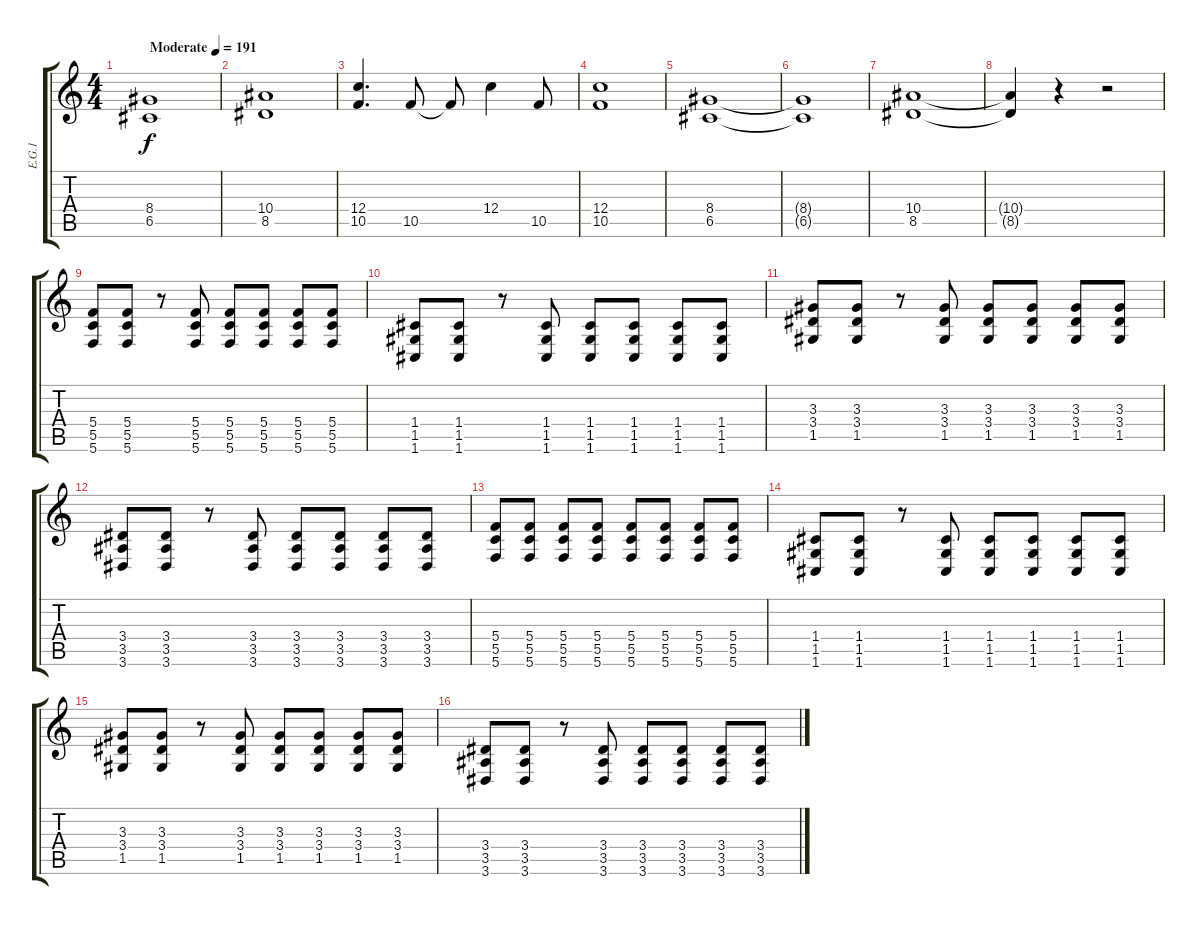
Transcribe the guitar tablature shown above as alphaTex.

\track ("E.G.1" "E.G.1") {instrument distortionguitar}
\staff {score tabs}
\tuning (D4 A3 F3 C3 G2 C2) {hide}
\ts (4 4)
\tempo (191 "Moderate")
\clef g2
\ks c
(8.4 6.5).1{dy f instrument distortionguitar} |
(10.4 8.5).1 |
(12.4 10.5).4{d} 10.5.8 10.5{t}.8 12.4.4 10.5.8 |
(12.4 10.5).1 |
(8.4 6.5).1 |
(8.4{t} 6.5{t}).1 |
(10.4 8.5).1 |
(10.4{t} 8.5{t}).4 r.4 r.2 |
(5.4 5.5 5.6).8 (5.4 5.5 5.6).8 r.8 (5.4 5.5 5.6).8 (5.4 5.5 5.6).8 (5.4 5.5 5.6).8 (5.4 5.5 5.6).8 (5.4 5.5 5.6).8 |
(1.4 1.5 1.6).8 (1.4 1.5 1.6).8 r.8 (1.4 1.5 1.6).8 (1.4 1.5 1.6).8 (1.4 1.5 1.6).8 (1.4 1.5 1.6).8 (1.4 1.5 1.6).8 |
(3.3 3.4 1.5).8 (3.3 3.4 1.5).8 r.8 (3.3 3.4 1.5).8 (3.3 3.4 1.5).8 (3.3 3.4 1.5).8 (3.3 3.4 1.5).8 (3.3 3.4 1.5).8 |
(3.4 3.5 3.6).8 (3.4 3.5 3.6).8 r.8 (3.4 3.5 3.6).8 (3.4 3.5 3.6).8 (3.4 3.5 3.6).8 (3.4 3.5 3.6).8 (3.4 3.5 3.6).8 |
(5.4 5.5 5.6).8 (5.4 5.5 5.6).8 (5.4 5.5 5.6).8 (5.4 5.5 5.6).8 (5.4 5.5 5.6).8 (5.4 5.5 5.6).8 (5.4 5.5 5.6).8 (5.4 5.5 5.6).8 |
(1.4 1.5 1.6).8 (1.4 1.5 1.6).8 r.8 (1.4 1.5 1.6).8 (1.4 1.5 1.6).8 (1.4 1.5 1.6).8 (1.4 1.5 1.6).8 (1.4 1.5 1.6).8 |
(3.3 3.4 1.5).8 (3.3 3.4 1.5).8 r.8 (3.3 3.4 1.5).8 (3.3 3.4 1.5).8 (3.3 3.4 1.5).8 (3.3 3.4 1.5).8 (3.3 3.4 1.5).8 |
(3.4 3.5 3.6).8 (3.4 3.5 3.6).8 r.8 (3.4 3.5 3.6).8 (3.4 3.5 3.6).8 (3.4 3.5 3.6).8 (3.4 3.5 3.6).8 (3.4 3.5 3.6).8
